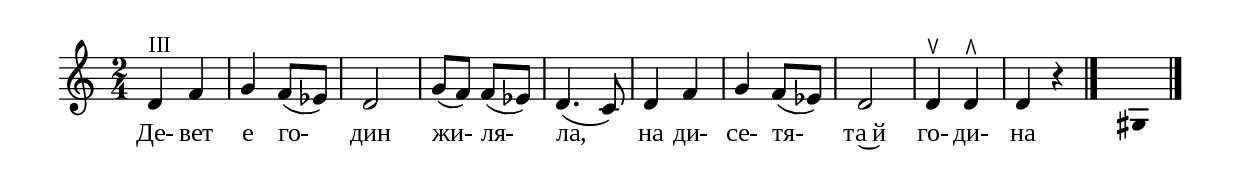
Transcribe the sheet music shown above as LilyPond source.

%{
TD_136_1_11c
%}

\include "td-preamble.ly"

\score {
\relative c' {
%% \tempo 4 = 138
  \time 2/4 
 d4^"III" f g f8( ees) d2 g8( f) f(ees) d4.( c8) d4 f g4 f8( ees) d2 d4^\ltoe d^\rtoe d r4  
\bar "|."  
 s4 \fixB gis, 
\bar "|."
}
\addlyrics { Де- вет е го- дин жи- ля- ла, на ди- се- тя- та~й го- ди- на }
%
\layout {
  indent = #0
  line-width = 190\mm
  ragged-right=##f
}
%
\midi { 
	\context {
		\Score
		tempoWholesPerMinute = #(ly:make-moment 138 4)
		}
	}
}

\header{
%%  opus = "ТД-136,1,11"
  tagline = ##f
}


